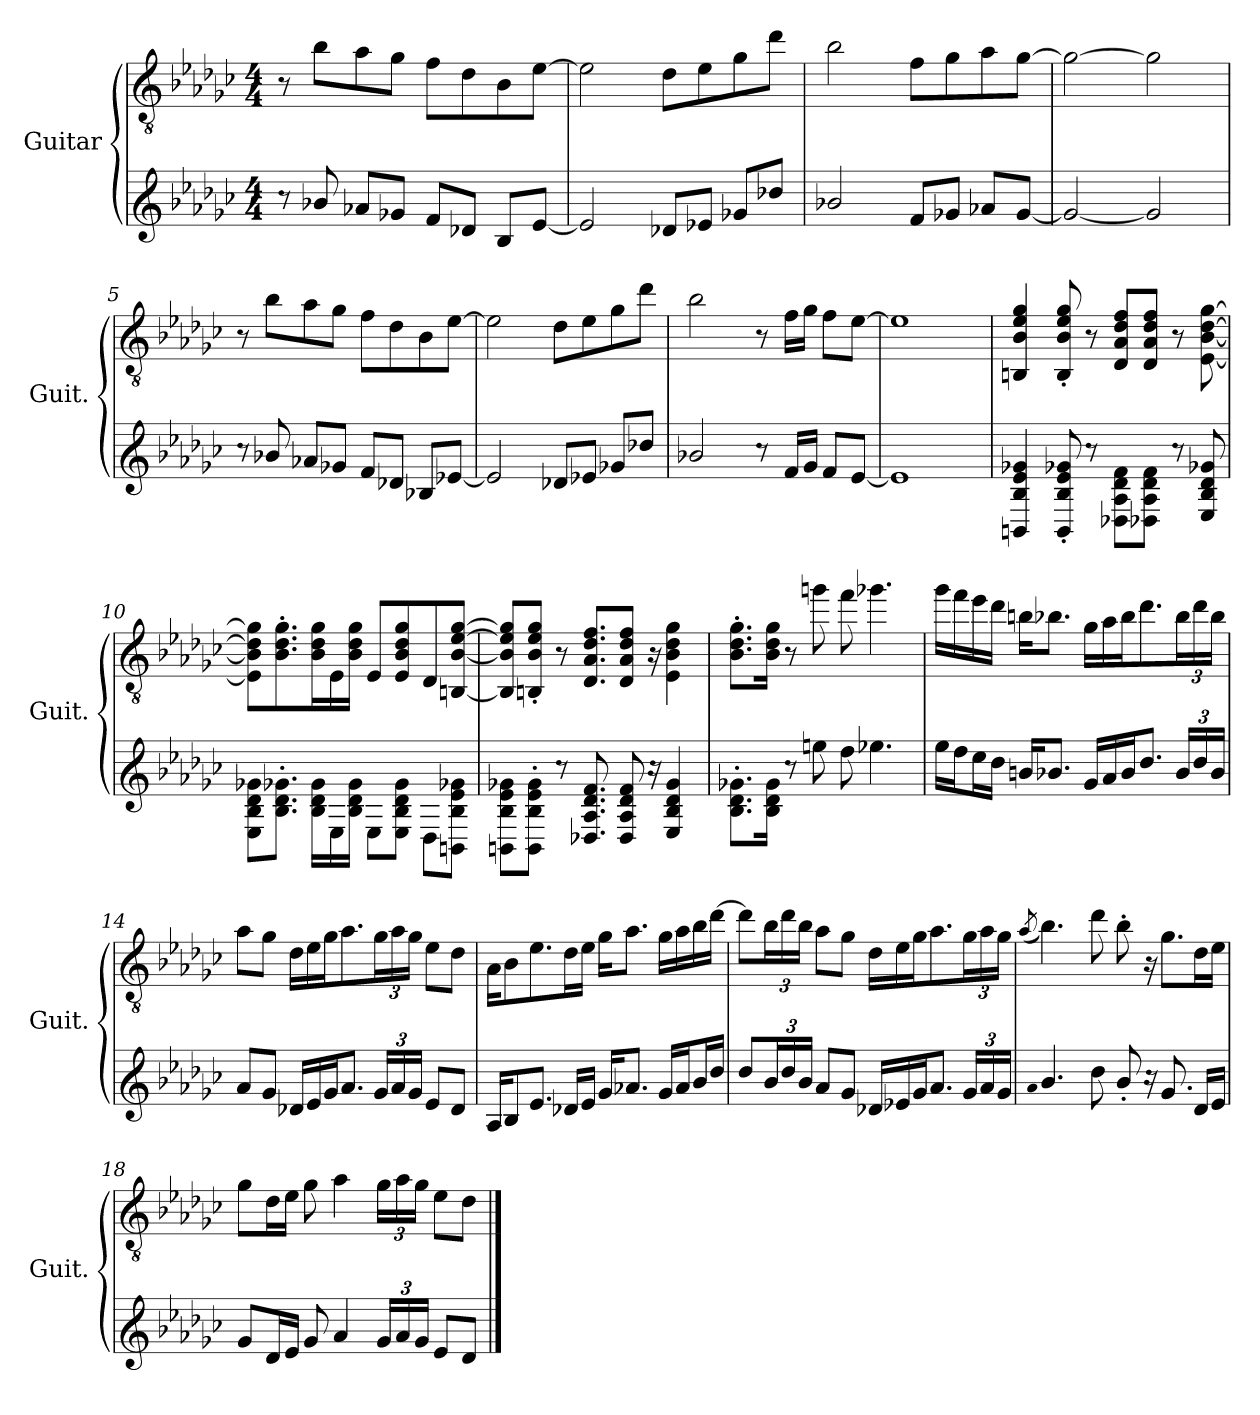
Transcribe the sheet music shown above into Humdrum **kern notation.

**kern	**kern
*part1	*part1
*staff2	*staff1
*I"Guitar	*
*I'Guit.	*
*stria6	*
*	*clefGv2
*k[b-e-a-d-g-c-]	*k[b-e-a-d-g-c-]
*M4/4	*M4/4
*MM82	*MM82
=1	=1
8r	8r
8b-X	8b-\L
8a-XL	8a-\
8g-XJ	8g-\J
8fL	8f\L
8d-XJ	8d-\
8B-L	8B-\
[8e-J	[8e-\J
=2	=2
2e-]	2e-\]
8d-XL	8d-\L
8e-XJ	8e-\
8g-XL	8g-\
8dd-XJ	8dd-\J
=3	=3
2b-X	2b-\
8fL	8f\L
8g-XJ	8g-\
8a-XL	8a-\
[8g-J	[8g-\J
=4	=4
2g-_	2g-\_
2g-]	2g-\]
=5	=5
8r	8r
8b-X	8b-\L
8a-XL	8a-\
8g-XJ	8g-\J
8fL	8f\L
8d-XJ	8d-\
8B-XL	8B-\
[8e-XJ	[8e-\J
=6	=6
2e-]	2e-\]
8d-XL	8d-\L
8e-XJ	8e-\
8g-XL	8g-\
8dd-XJ	8dd-\J
!!LO:LB:g=z
=7	=7
2b-X	2b-\
8r	8r
16fLL	16f\LL
16g-JJ	16g-\JJ
8fL	8f\L
[8e-J	[8e-\J
=8	=8
1e-]	1e-]
=9	=9
4BB 4B- 4e- 4g-X	4BBn/ 4B-/ 4e-/ 4g-/
8BB' 8B-' 8e-' 8g-X'	8BB/' 8B-/' 8e-/' 8g-/'
8r	8r
8D-X\ 8A-\ 8d-\ 8f\L	8D-/ 8A-/ 8d-/ 8f/L
8D-X\ 8A-\ 8d-\ 8f\J	8D-/ 8A-/ 8d-/ 8f/J
8r	8r
8E- 8B- 8d- 8g-X	[8E-\ [8B-\ [8d-\ [8g-\
=10	=10
8E-\ 8B-\ 8d-\ 8g-X\L	8E-\] 8B-\] 8d-\] 8g-\]L
8.B-'\ 8.d-'\ 8.g-X'\J	8.B-\' 8.d-\' 8.g-\'
16B-\ 16d-\ 16g-\LL	16B-\ 16d-\ 16g-\L
16E-	16E-\
16B-\ 16d-\ 16g-\JJ	16B-\ 16d-\ 16g-\JJ
8E-L	8E-/L
8E-\ 8B-\ 8d-\ 8g-\J	8E-/ 8B-/ 8d-/ 8g-/
8D-L	8D-/
8BB\ 8B-\ 8e-\ 8g-X\J	[8BBn/ [8B-/ [8e-/ [8g-/J
=11	=11
8BB\ 8B-\ 8e-\ 8g-X\L	8BB/] 8B-/] 8e-/] 8g-/]L
8BB'\ 8B-'\ 8e-'\ 8g-'\J	8BBn/' 8B-/' 8e-/' 8g-/'J
8r	8r
8.D-X 8.A- 8.d- 8.f	8.D-/ 8.A-/ 8.d-/ 8.f/L
8D- 8A- 8d- 8f	8D-/ 8A-/ 8d-/ 8f/J
16r	16r
4E- 4B- 4d- 4g-	4E-\ 4B-\ 4d-\ 4g-\
!!LO:LB:g=z
=12	=12
8.B-'\ 8.d-'\ 8.g-X'\L	8.B-\' 8.d-\' 8.g-\'L
16B-\ 16d-\ 16g-\Jk	16B-\ 16d-\ 16g-\Jk
8r	8r
8gg	8ggn\
8ff	8ff\
4.gg-X	4.gg-X\
=13	=13
16gg-LL	16gg-\LL
16ffJ	16ff\
16ee-L	16ee-\
16dd-JJ	16dd-\JJ
16bKL	16bn\KL
8.b-J	8.b-X\J
16g-LL	16g-\LL
16a-J	16a-\
16b-K	16b-\J
8.dd-J	8.dd-\
*Xbrackettup	*Xbrackettup
24b-LL	24b-\L
24dd-	24dd-\
24b-JJ	24b-\JJ
=14	=14
8a-L	8a-\L
8g-J	8g-\J
16d-XLL	16d-\LL
16e-J	16e-\
16g-K	16g-\J
8.a-J	8.a-\
24g-LL	24g-\L
24a-	24a-\
24g-JJ	24g-\JJ
8e-L	8e-\L
8d-J	8d-\J
!!LO:LB:g=z
=15	=15
16A-KL	16A-\KL
8B-	8B-\
8.e-J	8.e-\
16d-XLL	16d-\L
16e-JJ	16e-\JJ
16g-KL	16g-\KL
8.a-XJ	8.a-\J
16g-LL	16g-\LL
16a-J	16a-\
16b-L	16b-\
16dd-JJ	[16dd-\JJ
=16	=16
8dd-L	8dd-\L]
24b-L	24b-\L
24dd-	24dd-\
24b-JJ	24b-\JJ
8a-L	8a-\L
8g-J	8g-\J
16d-XLL	16d-\LL
16e-XJ	16e-\
16g-K	16g-\J
8.a-J	8.a-\
24g-LL	24g-\L
24a-	24a-\
24g-JJ	24g-\JJ
=17	=17
qa-	(8qa-/
4.b-	4.b-\)
8dd-	8dd-\
8b-'	8b-'\
16r	16r
8.g-	8.g-\L
16d-LL	16d-\L
16e-JJ	16e-\JJ
!!LO:PB:g=z
=18	=18
8g-L	8g-\L
16d-L	16d-\L
16e-JJ	16e-\JJ
8g-	8g-\
4a-	4a-\
24g-LL	24g-\LL
24a-	24a-\
24g-JJ	24g-\JJ
8e-L	8e-\L
8d-J	8d-\J
==	==
*-	*-
